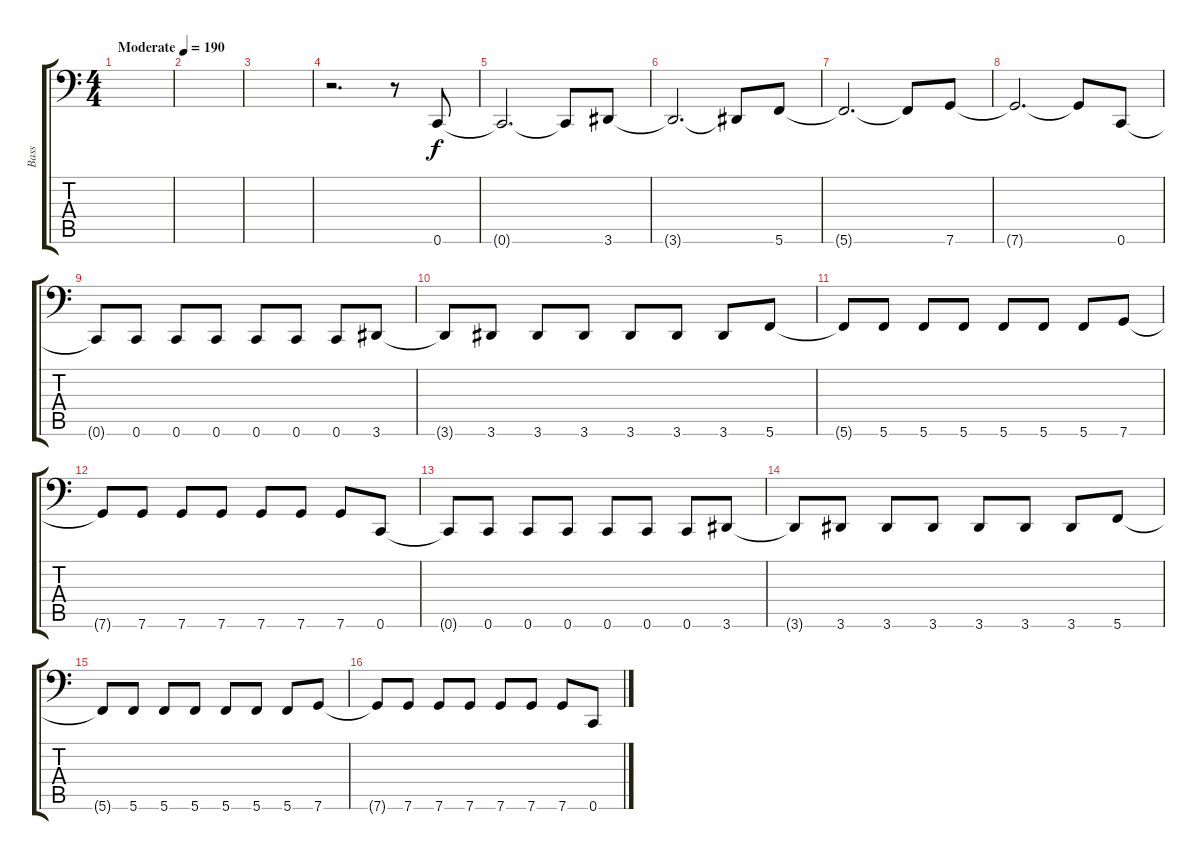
\track ("Bass" "Bass") {instrument electricbasspick}
\staff {score tabs}
\tuning (D3 A2 F2 C2 G1 C1) {hide}
\ts (4 4)
\tempo (190 "Moderate")
\clef f4
\ks c
|
|
|
r.2{d} r.8 0.6.8 |
0.6{t}.2{d} 0.6{t}.8 3.6.8 |
3.6{t}.2{d} 3.6{t}.8 5.6.8 |
5.6{t}.2{d} 5.6{t}.8 7.6.8 |
7.6{t}.2{d} 7.6{t}.8 0.6.8 |
0.6{t}.8 0.6.8 0.6.8 0.6.8 0.6.8 0.6.8 0.6.8 3.6.8 |
3.6{t}.8 3.6.8 3.6.8 3.6.8 3.6.8 3.6.8 3.6.8 5.6.8 |
5.6{t}.8 5.6.8 5.6.8 5.6.8 5.6.8 5.6.8 5.6.8 7.6.8 |
7.6{t}.8 7.6.8 7.6.8 7.6.8 7.6.8 7.6.8 7.6.8 0.6.8 |
0.6{t}.8 0.6.8 0.6.8 0.6.8 0.6.8 0.6.8 0.6.8 3.6.8 |
3.6{t}.8 3.6.8 3.6.8 3.6.8 3.6.8 3.6.8 3.6.8 5.6.8 |
5.6{t}.8 5.6.8 5.6.8 5.6.8 5.6.8 5.6.8 5.6.8 7.6.8 |
7.6{t}.8 7.6.8 7.6.8 7.6.8 7.6.8 7.6.8 7.6.8 0.6.8
